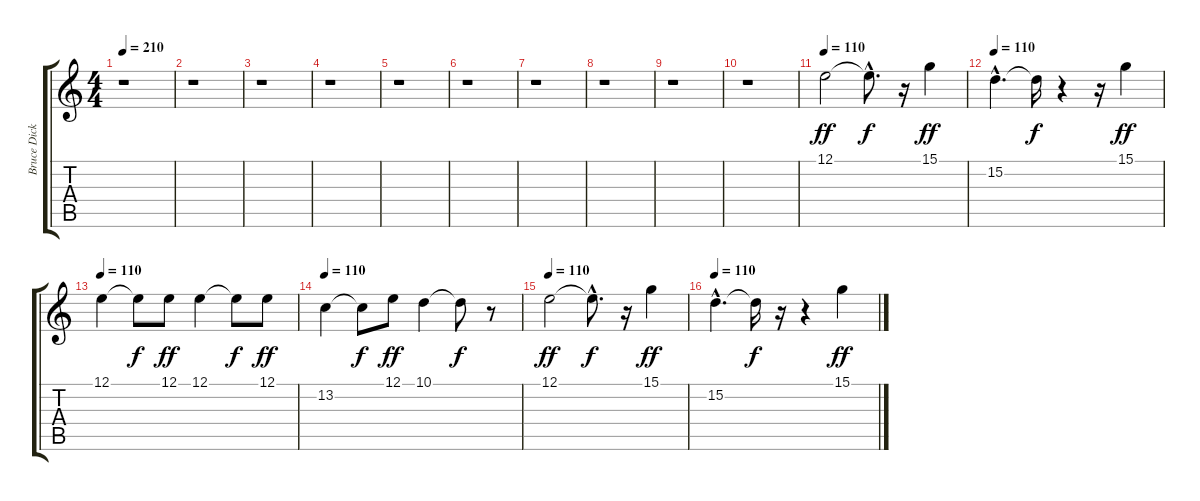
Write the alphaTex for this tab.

\track ("Bruce Dickinson" "Bruce Dick") {instrument choiraahs}
\staff {score tabs}
\tuning (E4 B3 G3 D3 A2 E2) {hide}
\ts (4 4)
\tempo 210
\clef g2
\ks c
r.1{dy f} |
r.1 |
r.1 |
r.1 |
r.1 |
r.1 |
r.1 |
r.1 |
r.1 |
r.1 |
\tempo 105
\tempo 110
12.1.2{dy ff} 12.1{hac t}.8{d dy f} r.16 15.1.4{dy ff} |
\tempo 110
15.2{hac}.4{d} 15.2{t}.16{dy f} r.4 r.16 15.1.4{dy ff} |
\tempo 110
12.1.4 12.1{t}.8{dy f} 12.1.8{dy ff} 12.1.4 12.1{t}.8{dy f} 12.1.8{dy ff} |
\tempo 110
13.2.4 13.2{t}.8{dy f} 12.1.8{dy ff} 10.1.4 10.1{t}.8{dy f} r.8 |
\tempo 110
12.1.2{dy ff} 12.1{hac t}.8{d dy f} r.16 15.1.4{dy ff} |
\tempo 110
15.2{hac}.4{d} 15.2{t}.16{dy f} r.16 r.4 15.1.4{dy ff}
